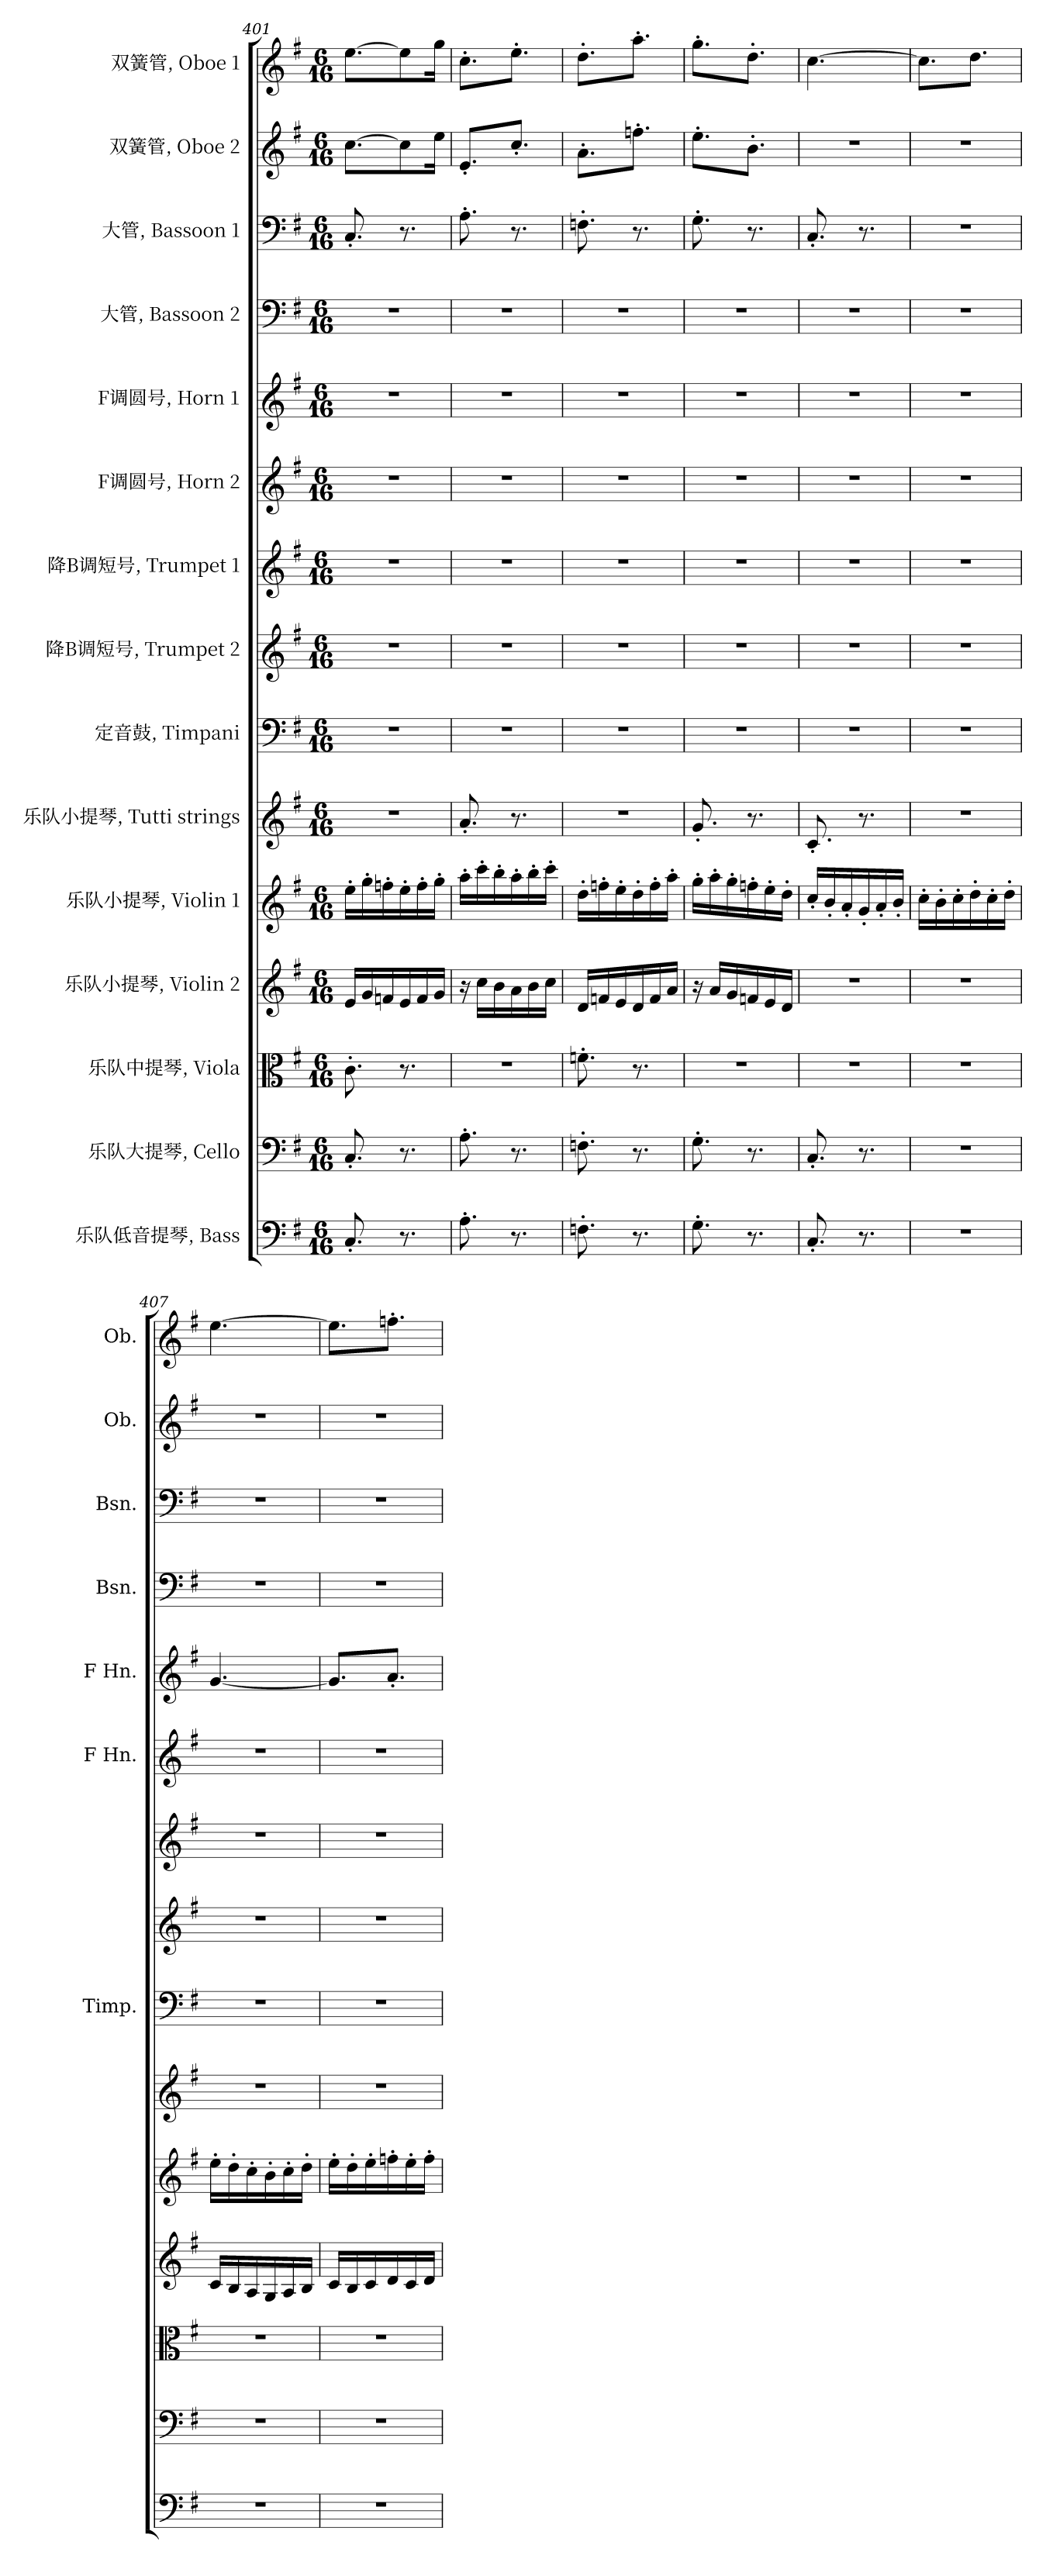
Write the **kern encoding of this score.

**kern	**kern	**kern	**kern	**kern	**kern	**kern	**kern	**kern	**kern	**kern	**kern	**kern	**kern	**kern
*part15	*part14	*part13	*part12	*part11	*part10	*part9	*part8	*part7	*part6	*part5	*part4	*part3	*part2	*part1
*staff15	*staff14	*staff13	*staff12	*staff11	*staff10	*staff9	*staff8	*staff7	*staff6	*staff5	*staff4	*staff3	*staff2	*staff1
*I"乐队低音提琴, Bass	*I"乐队大提琴, Cello	*I"乐队中提琴, Viola	*I"乐队小提琴, Violin 2	*I"乐队小提琴, Violin 1	*I"乐队小提琴, Tutti strings	*I"定音鼓, Timpani	*I"降B调短号, Trumpet 2	*I"降B调短号, Trumpet 1	*I"F调圆号, Horn 2	*I"F调圆号, Horn 1	*I"大管, Bassoon 2	*I"大管, Bassoon 1	*I"双簧管, Oboe 2	*I"双簧管, Oboe 1
*	*	*	*	*	*	*I'Timp.	*	*	*I'F Hn.	*I'F Hn.	*I'Bsn.	*I'Bsn.	*I'Ob.	*I'Ob.
*clefF4	*clefF4	*clefC3	*clefG2	*clefG2	*clefG2	*clefF4	*clefG2	*clefG2	*clefG2	*clefG2	*clefF4	*clefF4	*clefG2	*clefG2
*ITrd7c12	*	*	*	*	*	*	*ITrd1c2	*ITrd1c2	*ITrd4c7	*ITrd4c7	*	*	*	*
*k[f#]	*k[f#]	*k[f#]	*k[f#]	*k[f#]	*k[f#]	*k[f#]	*k[b-]	*k[b-]	*k[]	*k[]	*k[f#]	*k[f#]	*k[f#]	*k[f#]
*M6/16	*M6/16	*M6/16	*M6/16	*M6/16	*M6/16	*M6/16	*M6/16	*M6/16	*M6/16	*M6/16	*M6/16	*M6/16	*M6/16	*M6/16
*MM126	*MM126	*MM126	*MM126	*MM126	*MM126	*MM126	*MM126	*MM126	*MM126	*MM126	*MM126	*MM126	*MM126	*MM126
=401	=401	=401	=401	=401	=401	=401	=401	=401	=401	=401	=401	=401	=401	=401
8.CC'/	8.C'/	8.c'\	16e/LL	16ee'\LL	4.r	4.r	4.r	4.r	4.r	4.r	4.r	8.C'/	[8.cc\L	[8.ee\L
.	.	.	16g/	16gg'\	.	.	.	.	.	.	.	.	.	.
.	.	.	16fn/	16ffn'\	.	.	.	.	.	.	.	.	.	.
8.r	8.r	8.r	16e/	16ee'\	.	.	.	.	.	.	.	8.r	8cc\]	8ee\]
.	.	.	16f/	16ff'\	.	.	.	.	.	.	.	.	.	.
.	.	.	16g/JJ	16gg'\JJ	.	.	.	.	.	.	.	.	16ee\Jk	16gg\Jk
!!LO:PB:g=z
=402	=402	=402	=402	=402	=402	=402	=402	=402	=402	=402	=402	=402	=402	=402
8.AA'\	8.A'\	4.r	16r	16aa'\LL	8.a'/	4.r	4.r	4.r	4.r	4.r	4.r	8.A'\	8.e'/L	8.cc'\L
.	.	.	16cc\LL	16ccc'\	.	.	.	.	.	.	.	.	.	.
.	.	.	16b\	16bb'\	.	.	.	.	.	.	.	.	.	.
8.r	8.r	.	16a\	16aa'\	8.r	.	.	.	.	.	.	8.r	8.cc'/J	8.ee'\J
.	.	.	16b\	16bb'\	.	.	.	.	.	.	.	.	.	.
.	.	.	16cc\JJ	16ccc'\JJ	.	.	.	.	.	.	.	.	.	.
=403	=403	=403	=403	=403	=403	=403	=403	=403	=403	=403	=403	=403	=403	=403
*	*	*	*	*	*	*	*	*	*	*	*	*	*	*MM127
8.FFn'\	8.Fn'\	8.fn'\	16d/LL	16dd'\LL	4.r	4.r	4.r	4.r	4.r	4.r	4.r	8.Fn'\	8.a'\L	8.dd'\L
.	.	.	16fn/	16ffn'\	.	.	.	.	.	.	.	.	.	.
.	.	.	16e/	16ee'\	.	.	.	.	.	.	.	.	.	.
8.r	8.r	8.r	16d/	16dd'\	.	.	.	.	.	.	.	8.r	8.ffn'\J	8.aa'\J
.	.	.	16f/	16ff'\	.	.	.	.	.	.	.	.	.	.
.	.	.	16a/JJ	16aa'\JJ	.	.	.	.	.	.	.	.	.	.
=404	=404	=404	=404	=404	=404	=404	=404	=404	=404	=404	=404	=404	=404	=404
*	*	*	*	*	*	*	*	*	*	*	*	*	*	*MM127
8.GG'\	8.G'\	4.r	16r	16gg'\LL	8.g'/	4.r	4.r	4.r	4.r	4.r	4.r	8.G'\	8.ee'\L	8.gg'\L
.	.	.	16a/LL	16aa'\	.	.	.	.	.	.	.	.	.	.
.	.	.	16g/	16gg'\	.	.	.	.	.	.	.	.	.	.
8.r	8.r	.	16fn/	16ffn'\	8.r	.	.	.	.	.	.	8.r	8.b'\J	8.dd'\J
.	.	.	16e/	16ee'\	.	.	.	.	.	.	.	.	.	.
.	.	.	16d/JJ	16dd'\JJ	.	.	.	.	.	.	.	.	.	.
=405	=405	=405	=405	=405	=405	=405	=405	=405	=405	=405	=405	=405	=405	=405
8.CC'/	8.C'/	4.r	4.r	16cc'/LL	8.c'/	4.r	4.r	4.r	4.r	4.r	4.r	8.C'/	4.r	[4.cc\
.	.	.	.	16b'/	.	.	.	.	.	.	.	.	.	.
.	.	.	.	16a'/	.	.	.	.	.	.	.	.	.	.
8.r	8.r	.	.	16g'/	8.r	.	.	.	.	.	.	8.r	.	.
.	.	.	.	16a'/	.	.	.	.	.	.	.	.	.	.
.	.	.	.	16b'/JJ	.	.	.	.	.	.	.	.	.	.
=406	=406	=406	=406	=406	=406	=406	=406	=406	=406	=406	=406	=406	=406	=406
4.r	4.r	4.r	4.r	16cc'\LL	4.r	4.r	4.r	4.r	4.r	4.r	4.r	4.r	4.r	8.cc\L]
.	.	.	.	16b'\	.	.	.	.	.	.	.	.	.	.
.	.	.	.	16cc'\	.	.	.	.	.	.	.	.	.	.
.	.	.	.	16dd'\	.	.	.	.	.	.	.	.	.	8.dd\J
.	.	.	.	16cc'\	.	.	.	.	.	.	.	.	.	.
.	.	.	.	16dd'\JJ	.	.	.	.	.	.	.	.	.	.
!!LO:PB:g=z
=407	=407	=407	=407	=407	=407	=407	=407	=407	=407	=407	=407	=407	=407	=407
*	*	*	*	*	*	*	*	*	*	*	*	*	*	*MM123
4.r	4.r	4.r	16c/LL	16ee'\LL	4.r	4.r	4.r	4.r	4.r	[4.c/	4.r	4.r	4.r	[4.ee\
.	.	.	16B/	16dd'\	.	.	.	.	.	.	.	.	.	.
.	.	.	16A/	16cc'\	.	.	.	.	.	.	.	.	.	.
.	.	.	16G/	16b'\	.	.	.	.	.	.	.	.	.	.
.	.	.	16A/	16cc'\	.	.	.	.	.	.	.	.	.	.
.	.	.	16B/JJ	16dd'\JJ	.	.	.	.	.	.	.	.	.	.
=408	=408	=408	=408	=408	=408	=408	=408	=408	=408	=408	=408	=408	=408	=408
4.r	4.r	4.r	16c/LL	16ee'\LL	4.r	4.r	4.r	4.r	4.r	8.c/L]	4.r	4.r	4.r	8.ee\L]
.	.	.	16B/	16dd'\	.	.	.	.	.	.	.	.	.	.
.	.	.	16c/	16ee'\	.	.	.	.	.	.	.	.	.	.
.	.	.	16d/	16ffn'\	.	.	.	.	.	8.d'/J	.	.	.	8.ffn'\J
.	.	.	16c/	16ee'\	.	.	.	.	.	.	.	.	.	.
.	.	.	16d/JJ	16ff'\JJ	.	.	.	.	.	.	.	.	.	.
=	=	=	=	=	=	=	=	=	=	=	=	=	=	=
*-	*-	*-	*-	*-	*-	*-	*-	*-	*-	*-	*-	*-	*-	*-
